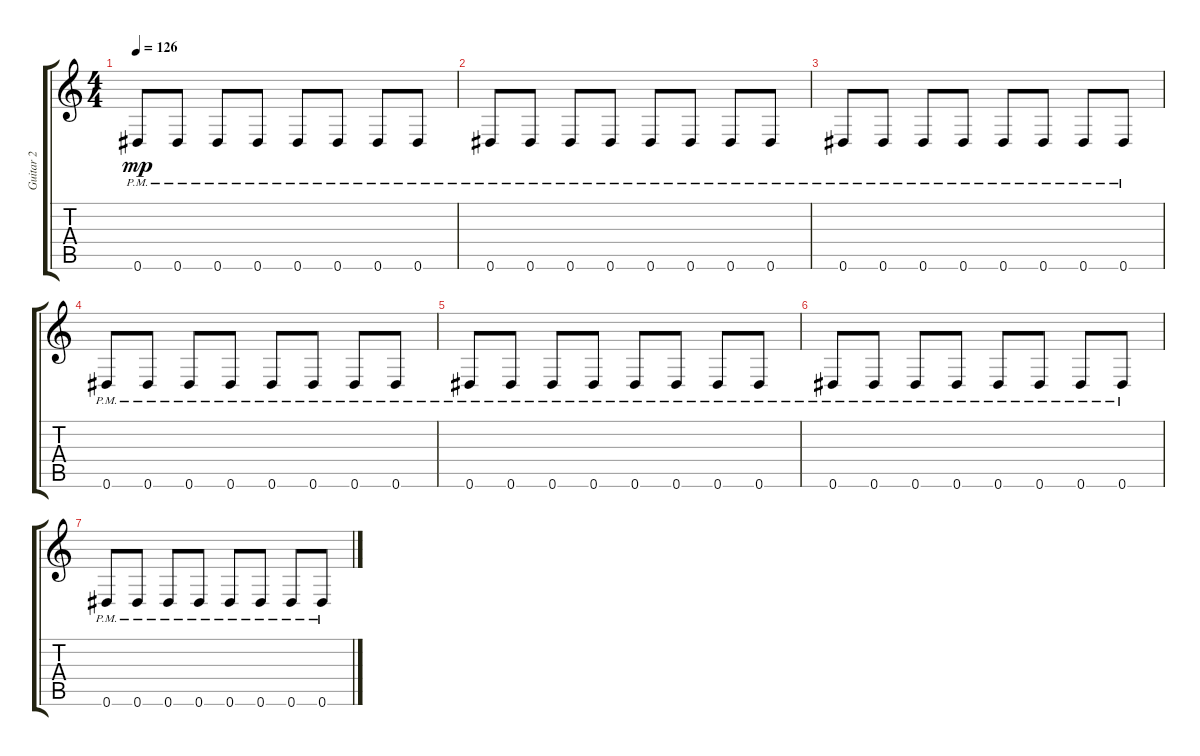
\track ("Guitar 2" "Guitar 2") {instrument overdrivenguitar}
\staff {score tabs}
\tuning (Eb4 Bb3 Gb3 Db3 Ab2 Eb2) {hide}
\ts (4 4)
\tempo 126
\clef g2
\ks c
0.6{pm}.8{dy mp} 0.6{pm}.8 0.6{pm}.8 0.6{pm}.8 0.6{pm}.8 0.6{pm}.8 0.6{pm}.8 0.6{pm}.8 |
0.6{pm}.8 0.6{pm}.8 0.6{pm}.8 0.6{pm}.8 0.6{pm}.8 0.6{pm}.8 0.6{pm}.8 0.6{pm}.8 |
0.6{pm}.8 0.6{pm}.8 0.6{pm}.8 0.6{pm}.8 0.6{pm}.8 0.6{pm}.8 0.6{pm}.8 0.6{pm}.8 |
0.6{pm}.8 0.6{pm}.8 0.6{pm}.8 0.6{pm}.8 0.6{pm}.8 0.6{pm}.8 0.6{pm}.8 0.6{pm}.8 |
0.6{pm}.8 0.6{pm}.8 0.6{pm}.8 0.6{pm}.8 0.6{pm}.8 0.6{pm}.8 0.6{pm}.8 0.6{pm}.8 |
0.6{pm}.8 0.6{pm}.8 0.6{pm}.8 0.6{pm}.8 0.6{pm}.8 0.6{pm}.8 0.6{pm}.8 0.6{pm}.8 |
0.6{pm}.8 0.6{pm}.8 0.6{pm}.8 0.6{pm}.8 0.6{pm}.8 0.6{pm}.8 0.6{pm}.8 0.6{pm}.8
